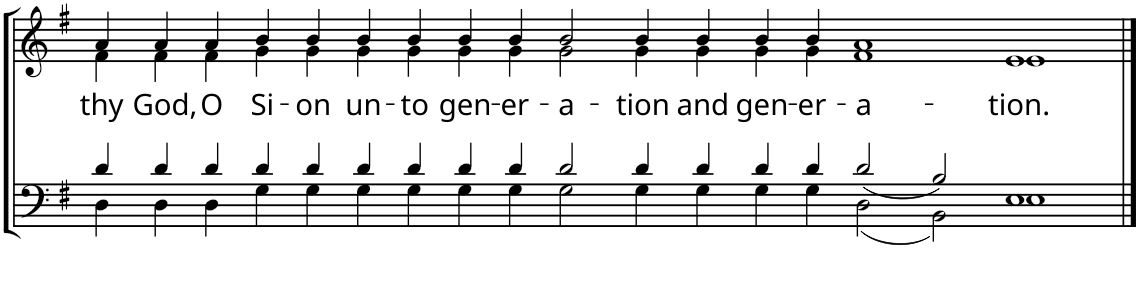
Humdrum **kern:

**kern	**kern	**text
*part1	*part1	*part1
*staff2	*staff1	*staff1
*I"Piano	*	*
*I'Pno.	*	*
!!LO:PB:g=z
*clefF4	*clefG2	*
*k[f#]	*k[f#]	*
*M63/4	*M63/4	*
=20	=20	=20
*^	*^	*
*	*^	*	*	*
!	!	!	!	!	!LO:LY:b
000ryy	4d/	4D\	4a/	4f#\	thy
!	!	!	!	!	!LO:LY:b
.	4d/	4D\	4a/	4f#\	God,
!	!	!	!	!	!LO:LY:b
.	4d/	4D\	4a/	4f#\	O
!	!	!	!	!	!LO:LY:b
.	4d/	4G\	4b/	4g\	Si-
!	!	!	!	!	!LO:LY:b
.	4d/	4G\	4b/	4g\	-on
!	!	!	!	!	!LO:LY:b
.	4d/	4G\	4b/	4g\	un-
!	!	!	!	!	!LO:LY:b
.	4d/	4G\	4b/	4g\	-to
!	!	!	!	!	!LO:LY:b
.	4d/	4G\	4b/	4g\	gen-
!	!	!	!	!	!LO:LY:b
.	4d/	4G\	4b/	4g\	-er-
!	!	!	!	!	!LO:LY:b
.	2d/	2G\	2b/	2g\	-a-
!	!	!	!	!	!LO:LY:b
.	4d/	4G\	4b/	4g\	-tion
!	!	!	!	!	!LO:LY:b
.	4d/	4G\	4b/	4g\	and
!	!	!	!	!	!LO:LY:b
.	4d/	4G\	4b/	4g\	gen-
!	!	!	!	!	!LO:LY:b
.	4d/	4G\	4b/	4g\	-er-
!	!	!	!	!	!LO:LY:b
.	2d/	2D\	1a	1f#	-a-
.	2B/	2BB\	.	.	.
!	!	!	!	!	!LO:LY:b
.	1E	1E	1e	1e	-tion.
.	1ryy	1ryy	000ryy	000ryy	.
.	1ryy	1ryy	.	.	.
.	000ryy	000ryy	.	.	.
4%31ryy	.	.	.	.	.
.	.	.	0ryy	0ryy	.
*v	*v	*v	*	*	*
*	*v	*v	*
==	==	==
*-	*-	*-
